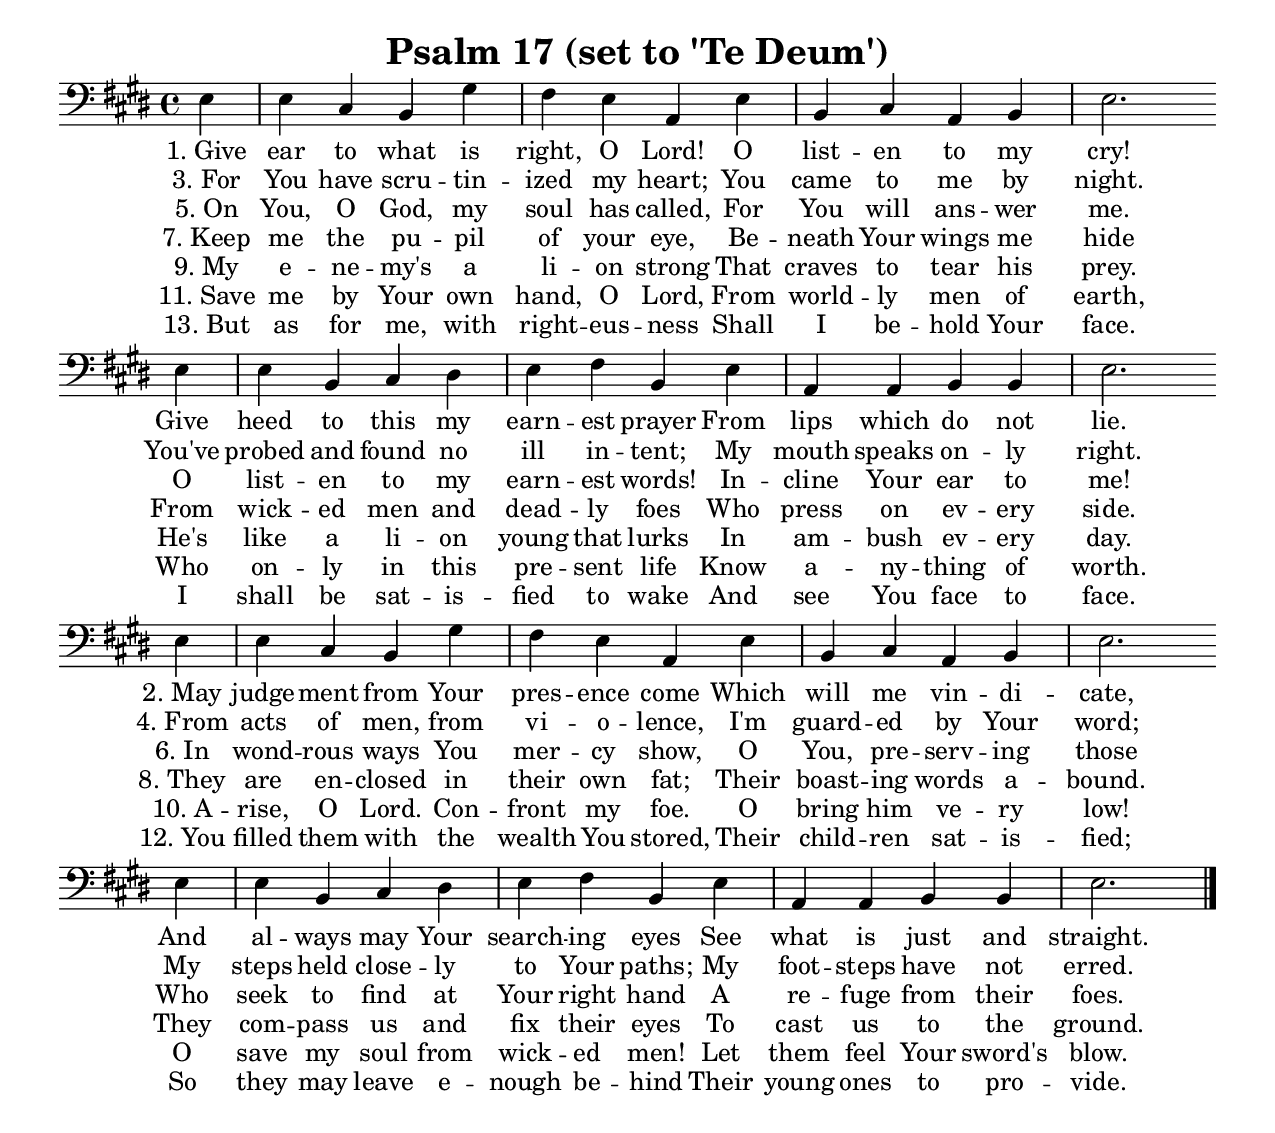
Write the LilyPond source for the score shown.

\version "2.14.2"
\language "english"
\paper {
 #(set-paper-size "letter")
 indent = 0\cm
}

\header {
 title = \markup \center-column { "Psalm 17 (set to 'Te Deum')" }
}
 
<<
 {
  \clef "bass"
  \key e \major
  \time 4/4

  \partial 4 e4 | e4 cs4 b,4 gs4 | fs4 e4 a,4 e4 | b,4 cs4 a,4 b,4 | e2. \bar "" \break
  e4 | e4 b,4 cs4 ds4 | e4 fs4 b,4 e4 | a,4 a,4 b,4 b,4 | e2. \bar "" \break

  e4 | e4 cs4 b,4 gs4 | fs4 e4 a,4 e4 | b,4 cs4 a,4 b,4 | e2. \bar "" \break
  e4 | e4 b,4 cs4 ds4 | e4 fs4 b,4 e4 | a,4 a,4 b,4 b,4 | e2. \bar "" \break

  \bar "|."
 }


 \addlyrics {
 "1. Give" ear to what is right, O Lord!
 O list -- en to my cry!
 Give heed to this my earn -- est prayer
 From lips which do not lie.

 "2. May" judge -- ment from Your pres -- ence come
 Which will me vin -- di -- cate,
 And al -- ways may Your search -- ing eyes
 See what is just and straight.
}

\addlyrics {
 "3. For" You have scru -- tin -- ized my heart;
 You came to me by night.
 You've probed and found no ill in -- tent;
 My mouth speaks on -- ly right.

 "4. From" acts of men, from vi -- o -- lence,
 I'm guard -- ed by Your word;
 My steps held close -- ly to Your paths;
 My foot -- steps have not erred.
}

\addlyrics {
 "5. On" You, O God, my soul has called,
 For You will ans -- wer me.
 O list -- en to my earn -- est words!
 In -- cline Your ear to me!

 "6. In" wond -- rous ways You mer -- cy show,
 O You, pre -- serv -- ing those
 Who seek to find at Your right hand
 A re -- fuge from their foes.
}

\addlyrics {
 "7. Keep" me the pu -- pil of your eye,
 Be -- neath Your wings me hide
 From wick -- ed men and dead -- ly foes
 Who press on ev -- ery side.

 "8. They" are en -- closed in their own fat;
 Their boast -- ing words a -- bound.
 They com -- pass us and fix their eyes
 To cast us to the ground.
}

\addlyrics {
 "9. My" e -- ne -- my's a li -- on strong
 That craves to tear his prey.
 He's like a li -- on young that lurks
 In am -- bush ev -- ery day.

 "10. A" -- rise, O Lord. Con -- front my foe.
 O bring him ve -- ry low!
 O save my soul from wick -- ed men!
 Let them feel Your sword's blow.
}

\addlyrics {
 "11. Save" me by Your own hand, O Lord,
 From world -- ly men of earth,
 Who on -- ly in this pre -- sent life
 Know a -- ny -- thing of worth.

 "12. You" filled them with the wealth You stored,
 Their child -- ren sat -- is -- fied;
 So they may leave e -- nough be -- hind
 Their young ones to pro -- vide.
}

\addlyrics {
 "13. But" as for me, with right -- eus -- ness
 Shall I be -- hold Your face.
 I shall be sat -- is -- fied to wake
 And see You face to face.
}

>>
